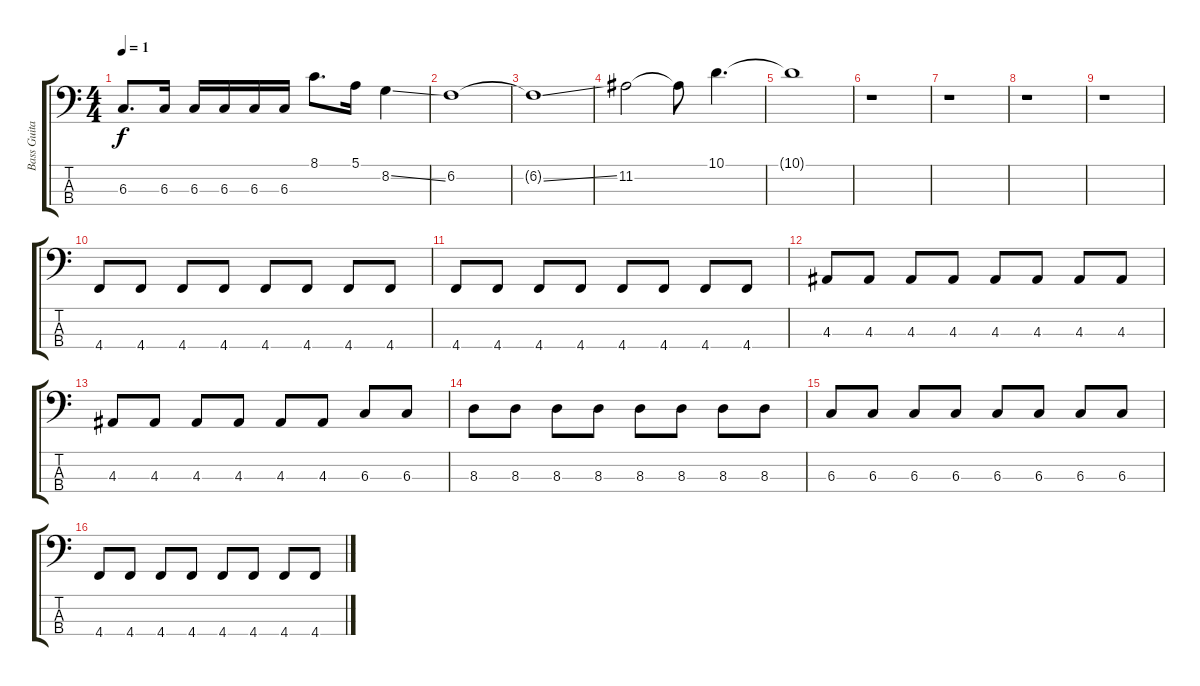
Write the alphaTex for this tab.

\track ("Bass Guitar" "Bass Guita") {instrument electricbassfinger}
\staff {score tabs}
\tuning (E2 B1 Gb1 Db1) {hide}
\ts (4 4)
\tempo 1
\clef f4
\ks c
6.3.8{d dy f} 6.3.16 6.3.16 6.3.16 6.3.16 6.3.16 8.1.8{d} 5.1.16 8.2{ss}.4 |
6.2.1 |
6.2{ss t}.1 |
11.2.2 11.2{t}.8 10.1.4{d} |
10.1{t}.1 |
r.1 |
r.1 |
r.1 |
r.1 |
4.4.8 4.4.8 4.4.8 4.4.8 4.4.8 4.4.8 4.4.8 4.4.8 |
4.4.8 4.4.8 4.4.8 4.4.8 4.4.8 4.4.8 4.4.8 4.4.8 |
4.3.8 4.3.8 4.3.8 4.3.8 4.3.8 4.3.8 4.3.8 4.3.8 |
4.3.8 4.3.8 4.3.8 4.3.8 4.3.8 4.3.8 6.3.8 6.3.8 |
8.3.8 8.3.8 8.3.8 8.3.8 8.3.8 8.3.8 8.3.8 8.3.8 |
6.3.8 6.3.8 6.3.8 6.3.8 6.3.8 6.3.8 6.3.8 6.3.8 |
4.4.8 4.4.8 4.4.8 4.4.8 4.4.8 4.4.8 4.4.8 4.4.8
